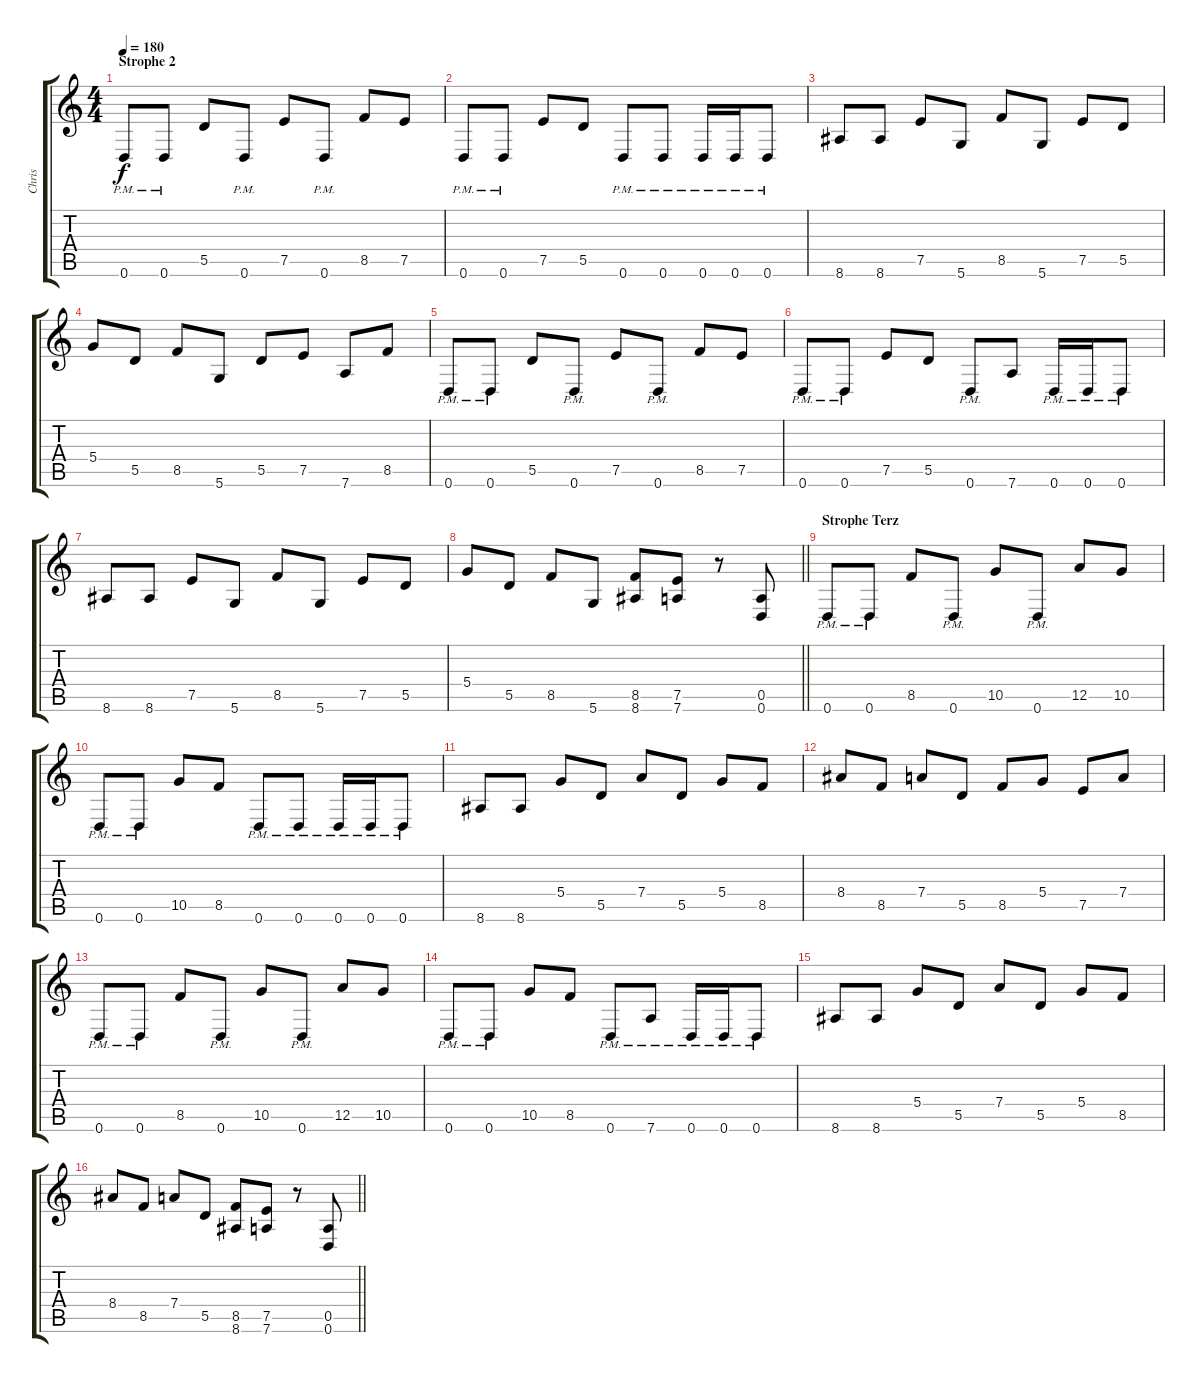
\track ("Chris" "Chris") {instrument distortionguitar}
\staff {score tabs}
\tuning (E4 B3 G3 D3 A2 D2) {hide}
\ts (4 4)
\section ("" "Strophe 2")
\tempo 180
\clef g2
\ks c
0.6{pm}.8{dy f} 0.6{pm}.8 5.5.8 0.6{pm}.8 7.5.8 0.6{pm}.8 8.5.8 7.5.8 |
0.6{pm}.8 0.6{pm}.8 7.5.8 5.5.8 0.6{pm}.8 0.6{pm}.8 0.6{pm}.16 0.6{pm}.16 0.6{pm}.8 |
8.6.8 8.6.8 7.5.8 5.6.8 8.5.8 5.6.8 7.5.8 5.5.8 |
5.4.8 5.5.8 8.5.8 5.6.8 5.5.8 7.5.8 7.6.8 8.5.8 |
0.6{pm}.8 0.6{pm}.8 5.5.8 0.6{pm}.8 7.5.8 0.6{pm}.8 8.5.8 7.5.8 |
0.6{pm}.8 0.6{pm}.8 7.5.8 5.5.8 0.6{pm}.8 7.6.8 0.6{pm}.16 0.6{pm}.16 0.6{pm}.8 |
8.6.8 8.6.8 7.5.8 5.6.8 8.5.8 5.6.8 7.5.8 5.5.8 |
\barLineRight lightlight
5.4.8 5.5.8 8.5.8 5.6.8 (8.5 8.6).8 (7.5 7.6).8 r.8 (0.5 0.6).8 |
\section ("" "Strophe Terz")
0.6{pm}.8 0.6{pm}.8 8.5.8 0.6{pm}.8 10.5.8 0.6{pm}.8 12.5.8 10.5.8 |
0.6{pm}.8 0.6{pm}.8 10.5.8 8.5.8 0.6{pm}.8 0.6{pm}.8 0.6{pm}.16 0.6{pm}.16 0.6{pm}.8 |
8.6.8 8.6.8 5.4.8 5.5.8 7.4.8 5.5.8 5.4.8 8.5.8 |
8.4.8 8.5.8 7.4.8 5.5.8 8.5.8 5.4.8 7.5.8 7.4.8 |
0.6{pm}.8 0.6{pm}.8 8.5.8 0.6{pm}.8 10.5.8 0.6{pm}.8 12.5.8 10.5.8 |
0.6{pm}.8 0.6{pm}.8 10.5.8 8.5.8 0.6{pm}.8 7.6{pm}.8 0.6{pm}.16 0.6{pm}.16 0.6{pm}.8 |
8.6.8 8.6.8 5.4.8 5.5.8 7.4.8 5.5.8 5.4.8 8.5.8 |
\barLineRight lightlight
8.4.8 8.5.8 7.4.8 5.5.8 (8.5 8.6).8 (7.5 7.6).8 r.8 (0.5 0.6).8
